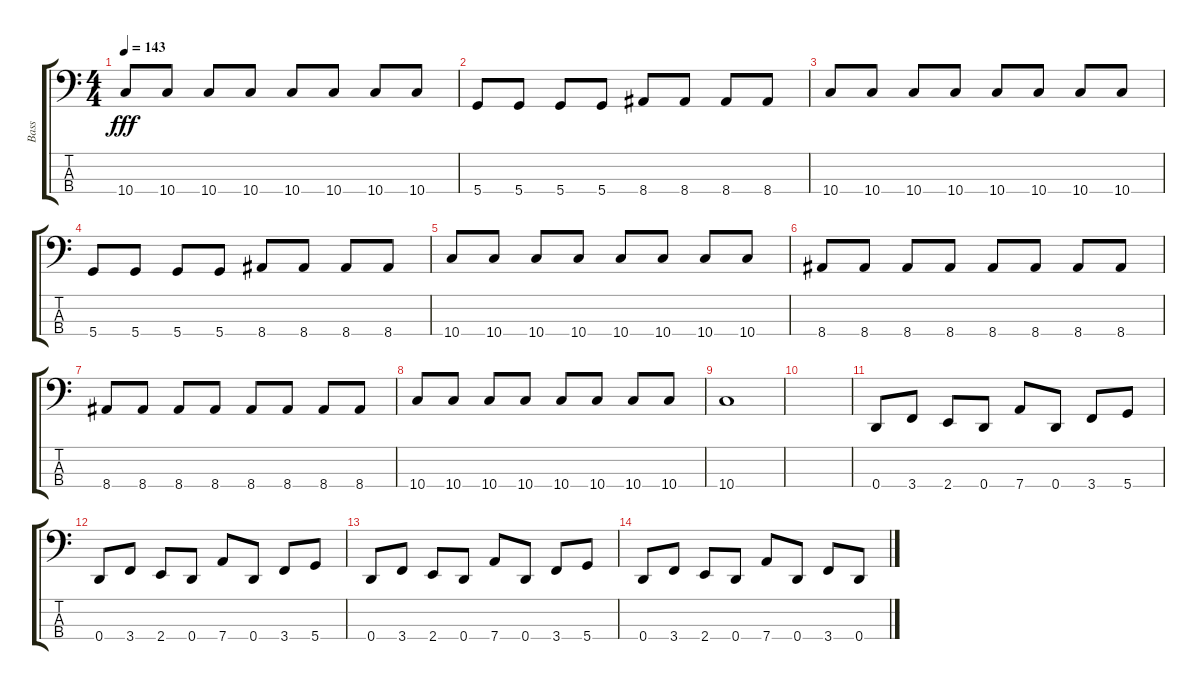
\track ("Bass" "Bass") {instrument electricbassfinger}
\staff {score tabs}
\tuning (G2 D2 A1 D1) {hide}
\ts (4 4)
\tempo 143
\clef f4
\ks c
10.4.8{dy fff} 10.4.8 10.4.8 10.4.8 10.4.8 10.4.8 10.4.8 10.4.8 |
5.4.8 5.4.8 5.4.8 5.4.8 8.4.8 8.4.8 8.4.8 8.4.8 |
10.4.8 10.4.8 10.4.8 10.4.8 10.4.8 10.4.8 10.4.8 10.4.8 |
5.4.8 5.4.8 5.4.8 5.4.8 8.4.8 8.4.8 8.4.8 8.4.8 |
10.4.8 10.4.8 10.4.8 10.4.8 10.4.8 10.4.8 10.4.8 10.4.8 |
8.4.8 8.4.8 8.4.8 8.4.8 8.4.8 8.4.8 8.4.8 8.4.8 |
8.4.8 8.4.8 8.4.8 8.4.8 8.4.8 8.4.8 8.4.8 8.4.8 |
10.4.8 10.4.8 10.4.8 10.4.8 10.4.8 10.4.8 10.4.8 10.4.8 |
10.4.1 |
|
0.4.8 3.4.8 2.4.8 0.4.8 7.4.8 0.4.8 3.4.8 5.4.8 |
0.4.8 3.4.8 2.4.8 0.4.8 7.4.8 0.4.8 3.4.8 5.4.8 |
0.4.8 3.4.8 2.4.8 0.4.8 7.4.8 0.4.8 3.4.8 5.4.8 |
0.4.8 3.4.8 2.4.8 0.4.8 7.4.8 0.4.8 3.4.8 0.4.8
